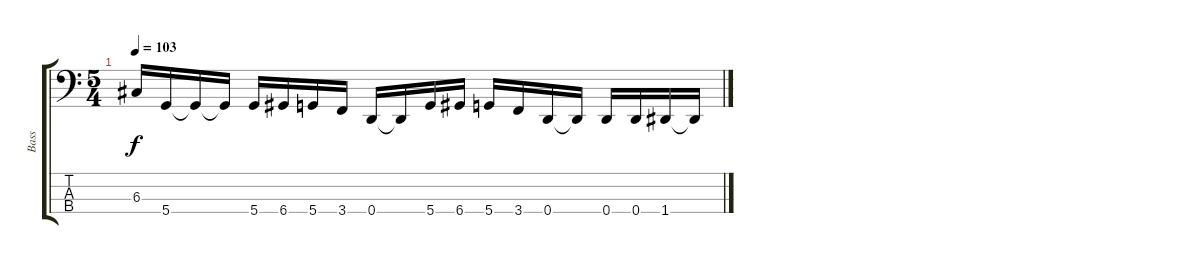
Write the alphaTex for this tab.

\track ("Bass" "Bass") {instrument electricbassfinger}
\staff {score tabs}
\tuning (F2 C2 G1 D1) {hide}
\ts (5 4)
\tempo 103
\clef f4
\ks c
6.3{t}.16{dy f} 5.4.16 5.4{t}.16 5.4{t}.16 5.4.16 6.4.16 5.4.16 3.4.16 0.4.16 0.4{t}.16 5.4.16 6.4.16 5.4.16 3.4.16 0.4.16 0.4{t}.16 0.4.16 0.4.16 1.4.16 1.4{t}.16
